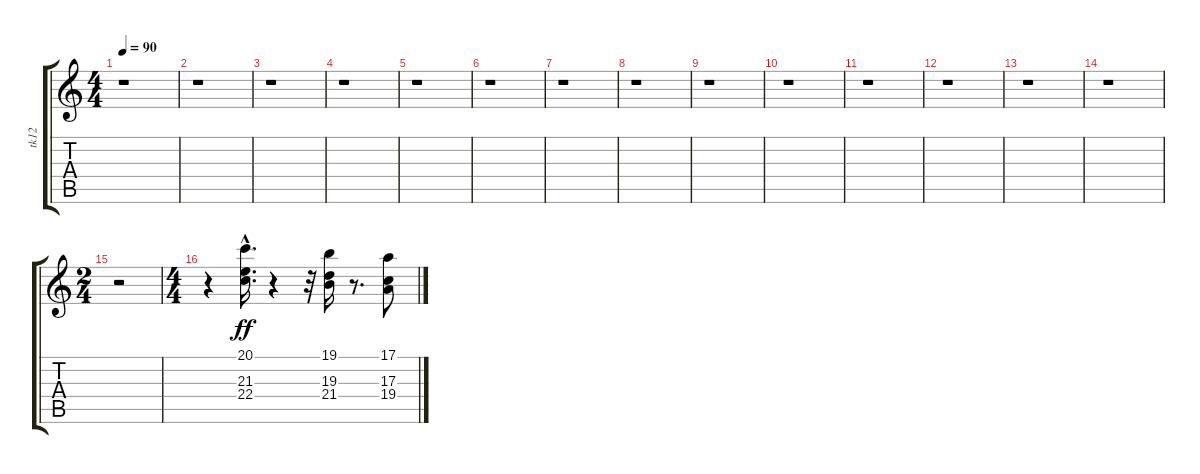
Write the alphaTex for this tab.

\track ("tk12" "tk12") {instrument trumpet}
\staff {score tabs}
\tuning (E4 B3 G3 D3 A2 E2) {hide}
\ts (4 4)
\tempo 90
\clef g2
\ks c
r.1{dy ff instrument trumpet} |
r.1 |
r.1 |
r.1 |
r.1 |
r.1 |
r.1 |
r.1 |
r.1 |
r.1 |
r.1 |
r.1 |
r.1 |
r.1 |
\ts (2 4)
r.2 |
\ts (4 4)
r.4 (20.1{hac} 21.3 22.4).16{d balance 12} r.4 r.32 (19.1 19.3 21.4).16 r.8{d} (17.1 17.3 19.4).8
